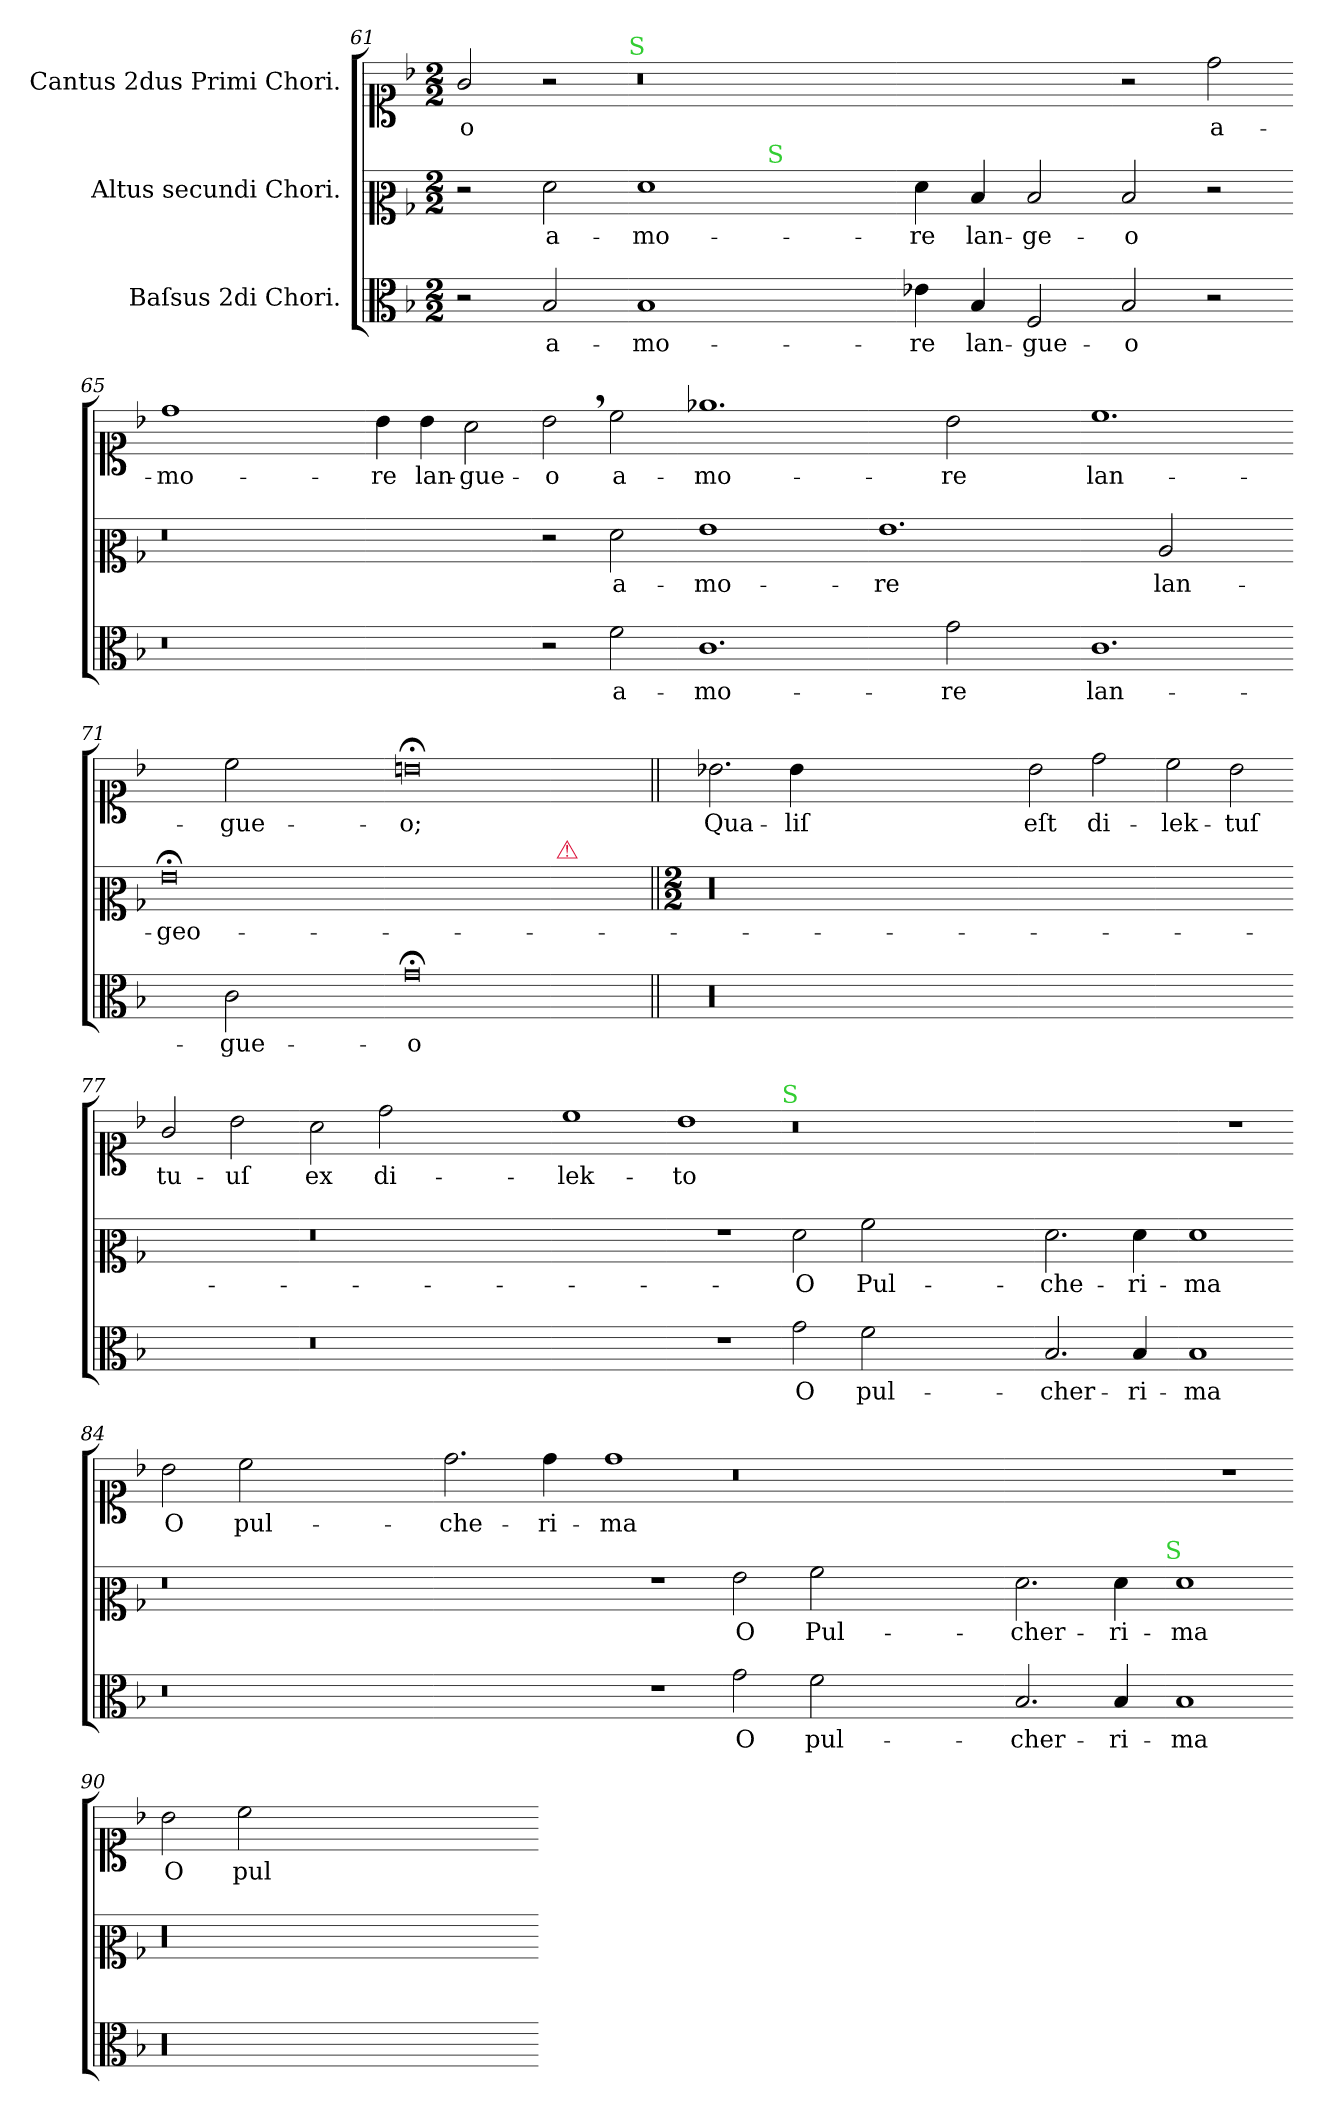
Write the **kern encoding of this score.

**kern	**text	**kern	**text	**kern	**text
*part3	*part3	*part2	*part2	*part1	*part1
*staff3	*staff3	*staff2	*staff2	*staff1	*staff1
*I"Baſsus 2di Chori.	*	*I"Altus secundi Chori.	*	*I"Cantus 2dus Primi Chori.	*
*clefC3	*	*clefC2	*	*clefC1	*
*k[b-]	*	*k[b-]	*	*k[b-]	*
*F:	*	*F:	*	*F:	*
*M2/2	*	*M2/2	*	*M2/2	*
=61	=61	=61	=61	=61	=61
2r	.	2r	.	2g/	-o
2B-/	a-	2f\	a-	2r	.
!	!	!	!	!LO:TX:a:color=limegreen:t=S	!
=62-	=62-	=62-	=62-	=62-	=62-
1B-	-mo-	1f	-mo-	0r	.
!	!	!LO:TX:a:color=limegreen:t=S	!	!	!
1ryy	.	1ryy	.	.	.
=63-	=63-	=63-	=63-	=63-	=63-
4e-X\	-re	4f\	-re	1ryy	.
4B-/	lan-	4d/	lan-	.	.
2F/	-gue-	2d/	-ge-	.	.
=64-	=64-	=64-	=64-	=64-	=64-
2B-/	-o	2d/	-o	2r	.
2r	.	2r	.	2dd\	a-
=65-	=65-	=65-	=65-	=65-	=65-
0r	.	0r	.	1dd	-mo-
.	.	.	.	1ryy	.
=66-	=66-	=66-	=66-	=66-	=66-
1ryy	.	1ryy	.	4b-\	-re
.	.	.	.	4b-\	lan-
.	.	.	.	2a\	-gue-
=67-	=67-	=67-	=67-	=67-	=67-
2r	.	2r	.	2b-,>\	-o
2f\	a-	2f\	a-	2cc\	a-
=68-	=68-	=68-	=68-	=68-	=68-
1.c	-mo-	1g	-mo-	1.ee-X	-mo-
.	.	2ryy	.	.	.
=69-	=69-	=69-	=69-	=69-	=69-
2ryy	.	1.g	-re	2ryy	.
2g\	-re	.	.	2b-\	-re
2ryy	.	.	.	2ryy	.
=70-	=70-	=70-	=70-	=70-	=70-
1.c	lan-	2ryy	.	1.cc	lan-
.	.	2c/	lan-	.	.
.	.	2ryy	.	.	.
=71-	=71-	=71-	=71-	=71-	=71-
2ryy	.	0g;<;	-geo-	2ryy	.
2c\	-gue-	.	.	2cc\	-gue-
1ryy	.	.	.	1ryy	.
=72-	=72-	=72-	=72-	=72-	=72-
0g;<;	-o	0ryy	.	0bn;<;	-o;
=73-	=73-	=73-	=73-	=73-	=73-
!	!	!LO:TX:a:color=crimson:t=⚠	!	!	!
1ryy	.	1ryy	.	1ryy	.
=74||	=74||	=74||	=74||	=74||	=74||
*	*	*M2/2	*	*	*
00r	.	00r	.	2.b-X\	Qua-
.	.	.	.	4b-\	liſ
.	.	.	.	0.ryy	.
=75-	=75-	=75-	=75-	=75-	=75-
1ryy	.	1ryy	.	2b-\	eſt
.	.	.	.	2dd\	di-
=76-	=76-	=76-	=76-	=76-	=76-
1ryy	.	1ryy	.	2cc\	-lek-
.	.	.	.	2b-\	tuſ
=77-	=77-	=77-	=77-	=77-	=77-
1ryy	.	1ryy	.	2g/	tu-
.	.	.	.	2b-\	uſ
=78-	=78-	=78-	=78-	=78-	=78-
0r	.	0r	.	2a\	ex
.	.	.	.	2dd\	di-
.	.	.	.	1ryy	.
=79-	=79-	=79-	=79-	=79-	=79-
1ryy	.	1ryy	.	1cc	-lek-
=80-	=80-	=80-	=80-	=80-	=80-
1r	.	1r	.	1b-	-to
!	!	!	!	!LO:TX:a:color=limegreen:t=S	!
=81-	=81-	=81-	=81-	=81-	=81-
2g\	O	2f\	O	0r	.
2f\	pul-	2a\	Pul-	.	.
1ryy	.	1ryy	.	.	.
=82-	=82-	=82-	=82-	=82-	=82-
2.B-/	cher-	2.f\	-che-	1ryy	.
4B-/	-ri-	4f\	-ri-	.	.
=83-	=83-	=83-	=83-	=83-	=83-
1B-	-ma	1f	-ma	1r	.
=84-	=84-	=84-	=84-	=84-	=84-
0r	.	0r	.	2b-\	O
.	.	.	.	2cc\	pul-
.	.	.	.	1ryy	.
=85-	=85-	=85-	=85-	=85-	=85-
1ryy	.	1ryy	.	2.dd\	-che-
.	.	.	.	4dd\	-ri-
=86-	=86-	=86-	=86-	=86-	=86-
1r	.	1r	.	1dd	-ma
=87-	=87-	=87-	=87-	=87-	=87-
2g\	O	2g\	O	0r	.
2f\	pul-	2a\	Pul-	.	.
1ryy	.	1ryy	.	.	.
=88-	=88-	=88-	=88-	=88-	=88-
2.B-/	-cher-	2.f\	-cher-	1ryy	.
4B-/	-ri-	4f\	-ri-	.	.
!	!	!LO:TX:a:color=limegreen:t=S	!	!	!
=89-	=89-	=89-	=89-	=89-	=89-
1B-	-ma	1f	-ma	1r	.
=90-	=90-	=90-	=90-	=90-	=90-
00r	.	00r	.	2b-\	O
.	.	.	.	2cc\	pul-
.	.	.	.	0.ryy	.
=-	=-	=-	=-	=-	=-
*-	*-	*-	*-	*-	*-
